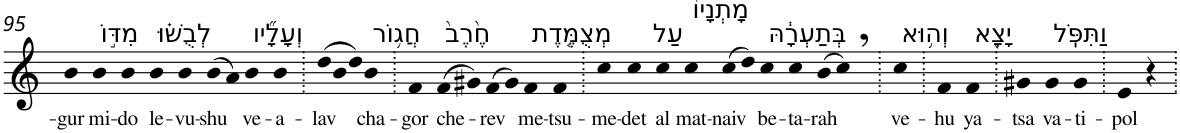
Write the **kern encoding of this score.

**kern	**text
*part1	*part1
*staff1	*staff1
*I"Piano	*
*I'Pno	*
!!LO:PB:g=z
*clefG2	*
*k[]	*
=95	=95
!	!LO:LY:b
4b	-gur
!LO:TX:a:t=מִדּ֣וֹ	!
!	!LO:LY:b
4b	mi-
!	!LO:LY:b
4b	-do
!LO:TX:a:t=לְבֻשׁ֗וּ	!
!	!LO:LY:b
4b	le-
!	!LO:LY:b
4b	-vu-
!	!LO:LY:b
(>8b	-shu
8a)	.
!LO:TX:a:t=וְעָלָ֞יו	!
!	!LO:LY:b
4b	ve-
!	!LO:LY:b
4b	-a-
=96.	=96.
*Xtuplet	*
!	!LO:LY:b
(>12dd	-lav
12b	.
12dd)	.
!LO:TX:a:t=חֲג֥וֹר	!
!	!LO:LY:b
4b	cha-
=97.	=97.
!	!LO:LY:b
4f	-gor
!LO:TX:a:t=חֶ֙רֶב֙	!
!	!LO:LY:b
(>8f	che-
8g#X)	.
!	!LO:LY:b
(>8f	-rev
8g#)	.
!LO:TX:a:t=מְצֻמֶּ֤דֶת	!
!	!LO:LY:b
4f	me-
!	!LO:LY:b
4f	-tsu-
=98.	=98.
!	!LO:LY:b
4cc	-me-
!	!LO:LY:b
4cc	-det
!LO:TX:a:t=עַל	!
!	!LO:LY:b
4cc	al
!LO:TX:a:t=מָתְנָיו֙	!
!	!LO:LY:b
4cc	mat-
!	!LO:LY:b
(>8cc	-naiv
8dd)	.
!LO:TX:a:t=בְּתַעְרָ֔הּ	!
!	!LO:LY:b
4cc	be-
!	!LO:LY:b
4cc	-ta-
!	!LO:LY:b
(>8b	-rah
8cc,)	.
=99.	=99.
!LO:TX:a:t=וְה֥וּא	!
!	!LO:LY:b
4cc	ve-
=100.	=100.
!	!LO:LY:b
4f	-hu
!LO:TX:a:t=יָצָ֖א	!
!	!LO:LY:b
4f	ya-
=101.	=101.
!	!LO:LY:b
4g#X	-tsa
!LO:TX:a:t=וַתִּפֹּֽל	!
!	!LO:LY:b
4g#	va-
!	!LO:LY:b
4g#	-ti-
=102.	=102.
!	!LO:LY:b
4e	-pol
4r	.
=.	=.
*-	*-
